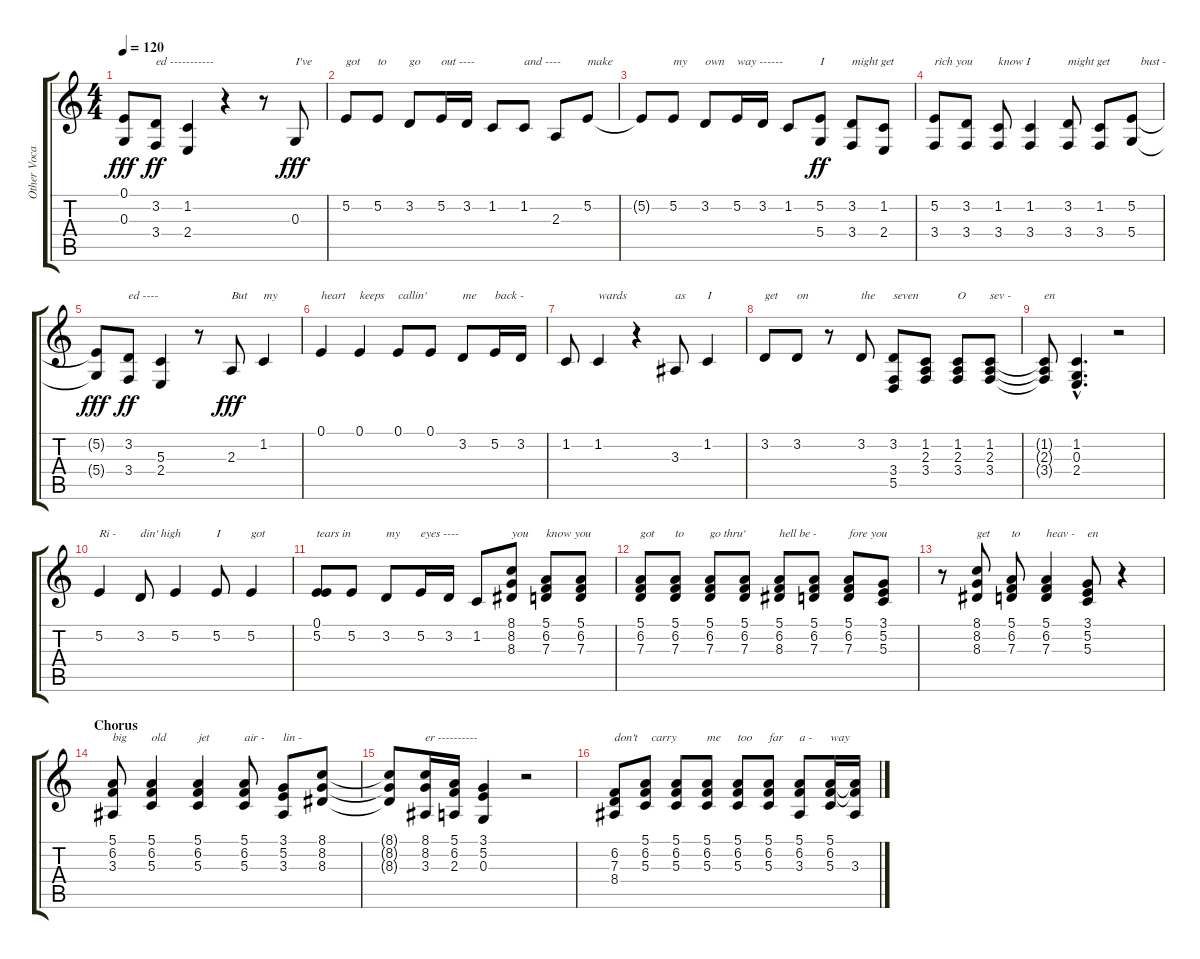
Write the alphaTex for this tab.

\track ("Other Vocals" "Other Voca") {instrument tenorsax}
\staff {score tabs}
\tuning (E4 B3 G3 D3 A2 E2) {hide}
\ts (4 4)
\tempo 120
\clef g2
\ks c
(0.1{t} 0.3{t}).8{dy fff} (3.2 3.4).8{txt "ed -----------" dy ff} (1.2 2.4).4 r.4 r.8 0.3.8{txt "I've" dy fff} |
5.2.8{txt "got"} 5.2.8{txt "to"} 3.2.8{txt "go"} 5.2.16{txt "out ----"} 3.2.16 1.2.8{txt " "} 1.2.8{txt "and ----"} 2.3.8{txt " "} 5.2.8{txt "make"} |
5.2{t}.8 5.2.8{txt "my"} 3.2.8{txt "own"} 5.2.16{txt "way ------"} 3.2.16 1.2.8 (5.2 5.4).8{txt "I" dy ff} (3.2 3.4).8{txt "might get"} (1.2 2.4).8 |
(5.2 3.4).8{txt "rich you"} (3.2 3.4).8 (1.2 3.4).8{txt "know I"} (1.2 3.4).4 (3.2 3.4).8{txt "might get"} (1.2 3.4).8 (5.2 5.4).8{txt "   bust -"} |
(5.2{t} 5.4{t}).8{dy fff} (3.2 3.4).8{txt "ed ----" dy ff} (5.3 2.4).4 r.8 2.3.8{txt "But" dy fff} 1.2.4{txt "my"} |
0.1.4{txt "heart"} 0.1.4{txt "keeps"} 0.1.8{txt "callin'"} 0.1.8{txt " "} 3.2.8{txt "me"} 5.2.16{txt "back -"} 3.2.16 |
1.2.8 1.2.4{txt "wards"} r.4 3.3.8{txt "as"} 1.2.4{txt "I"} |
3.2.8{txt "get"} 3.2.8{txt "on"} r.8 3.2.8{txt "the"} (3.2 3.4 5.5).8{txt "seven"} (1.2 2.3 3.4).8{txt " "} (1.2 2.3 3.4).8{txt "O"} (1.2 2.3 3.4).8{txt "sev -"} |
(1.2{t} 2.3{t} 3.4{t}).8{txt "en"} (1.2{hac} 0.3{hac} 2.4{hac}).4{d} r.2 |
5.2.4{txt "Ri -"} 3.2.8{txt "din' high"} 5.2.4{txt " "} 5.2.8{txt "I"} 5.2.4{txt "got"} |
(0.1 5.2).8{txt "tears in"} 5.2.8{txt " "} 3.2.8{txt "my"} 5.2.16{txt "eyes ----"} 3.2.16 1.2.8 (8.1 8.2 8.3).8{txt "you"} (5.1 6.2 7.3).8{txt "know you"} (5.1 6.2 7.3).8 |
(5.1 6.2 7.3).8{txt "got"} (5.1 6.2 7.3).8{txt "to"} (5.1 6.2 7.3).8{txt "go thru'"} (5.1 6.2 7.3).8{txt " "} (5.1 6.2 8.3).8{txt "hell be -"} (5.1 6.2 7.3).8 (5.1 6.2 7.3).8{txt "fore you"} (3.1 5.2 5.3).8{txt " "} |
r.8 (8.1 8.2 8.3).8{txt "get "} (5.1 6.2 7.3).8{txt "to"} (5.1 6.2 7.3).4{txt "heav -"} (3.1 5.2 5.3).8{txt "en"} r.4 |
\section ("" "Chorus")
(5.1 6.2 3.3).8{txt "big"} (5.1 6.2 5.3).4{txt "old"} (5.1 6.2 5.3).4{txt "jet"} (5.1 6.2 5.3).8{txt "air -"} (3.1 5.2 3.3).8{txt "lin -"} (8.1 8.2 8.3).8 |
(8.1{t} 8.2{t} 8.3{t}).8 (8.1 8.2 3.3).16{txt "er ----------"} (5.1 6.2 2.3).16 (3.1 5.2 0.3).4 r.2 |
(6.2 7.3 8.4).8{txt "don't"} (5.1 6.2 5.3).8{txt "  carry"} (5.1 6.2 5.3).8 (5.1 6.2 5.3).8{txt "me"} (5.1 6.2 5.3).8{txt "too"} (5.1 6.2 5.3).8{txt "far"} (5.1 6.2 3.3).8{txt "a -"} (5.1 6.2 5.3).16{txt "way"} (5.1{t} 6.2{t} 3.3).16
